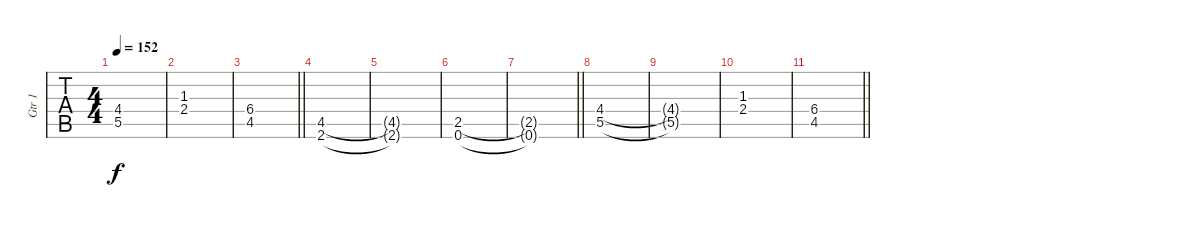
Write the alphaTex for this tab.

\track ("Gtr 1" "Gtr 1") {instrument overdrivenguitar}
\staff {tabs}
\tuning (E4 B3 G3 D3 A2 E2) {hide}
\ts (4 4)
\tempo 152
\clef g2
\ks c
(4.4{t} 5.5{t}).1{dy f} |
(1.3 2.4).1 |
\barLineRight lightlight
(6.4 4.5).1 |
(4.5 2.6).1{volume 3} |
(4.5{t} 2.6{t}).1 |
(2.5 0.6).1 |
\barLineRight lightlight
(2.5{t} 0.6{t}).1 |
(4.4 5.5).1{volume 0} |
(4.4{t} 5.5{t}).1 |
(1.3 2.4).1 |
\barLineRight lightlight
(6.4 4.5).1
